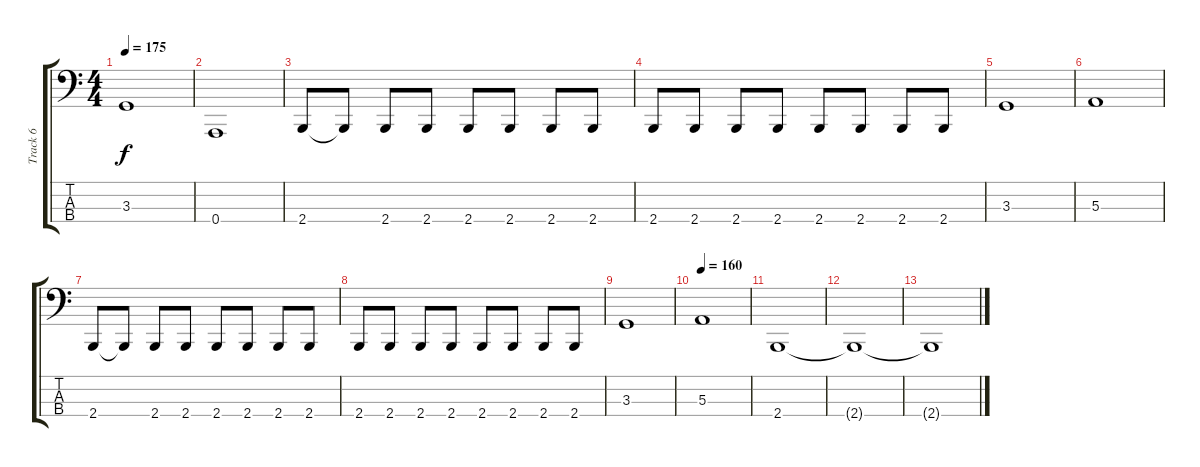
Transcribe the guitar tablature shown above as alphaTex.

\track ("Track 6" "Track 6") {instrument electricbasspick}
\staff {score tabs}
\tuning (D2 A1 E1 A0) {hide}
\ts (4 4)
\tempo 175
\clef f4
\ks c
3.3.1{dy f} |
0.4.1 |
2.4.8 2.4{t}.8 2.4.8 2.4.8 2.4.8 2.4.8 2.4.8 2.4.8 |
2.4.8 2.4.8 2.4.8 2.4.8 2.4.8 2.4.8 2.4.8 2.4.8 |
3.3.1 |
5.3.1 |
2.4.8 2.4{t}.8 2.4.8 2.4.8 2.4.8 2.4.8 2.4.8 2.4.8 |
2.4.8 2.4.8 2.4.8 2.4.8 2.4.8 2.4.8 2.4.8 2.4.8 |
3.3.1 |
\tempo 160
5.3.1 |
2.4.1 |
2.4{t}.1 |
2.4{t}.1
